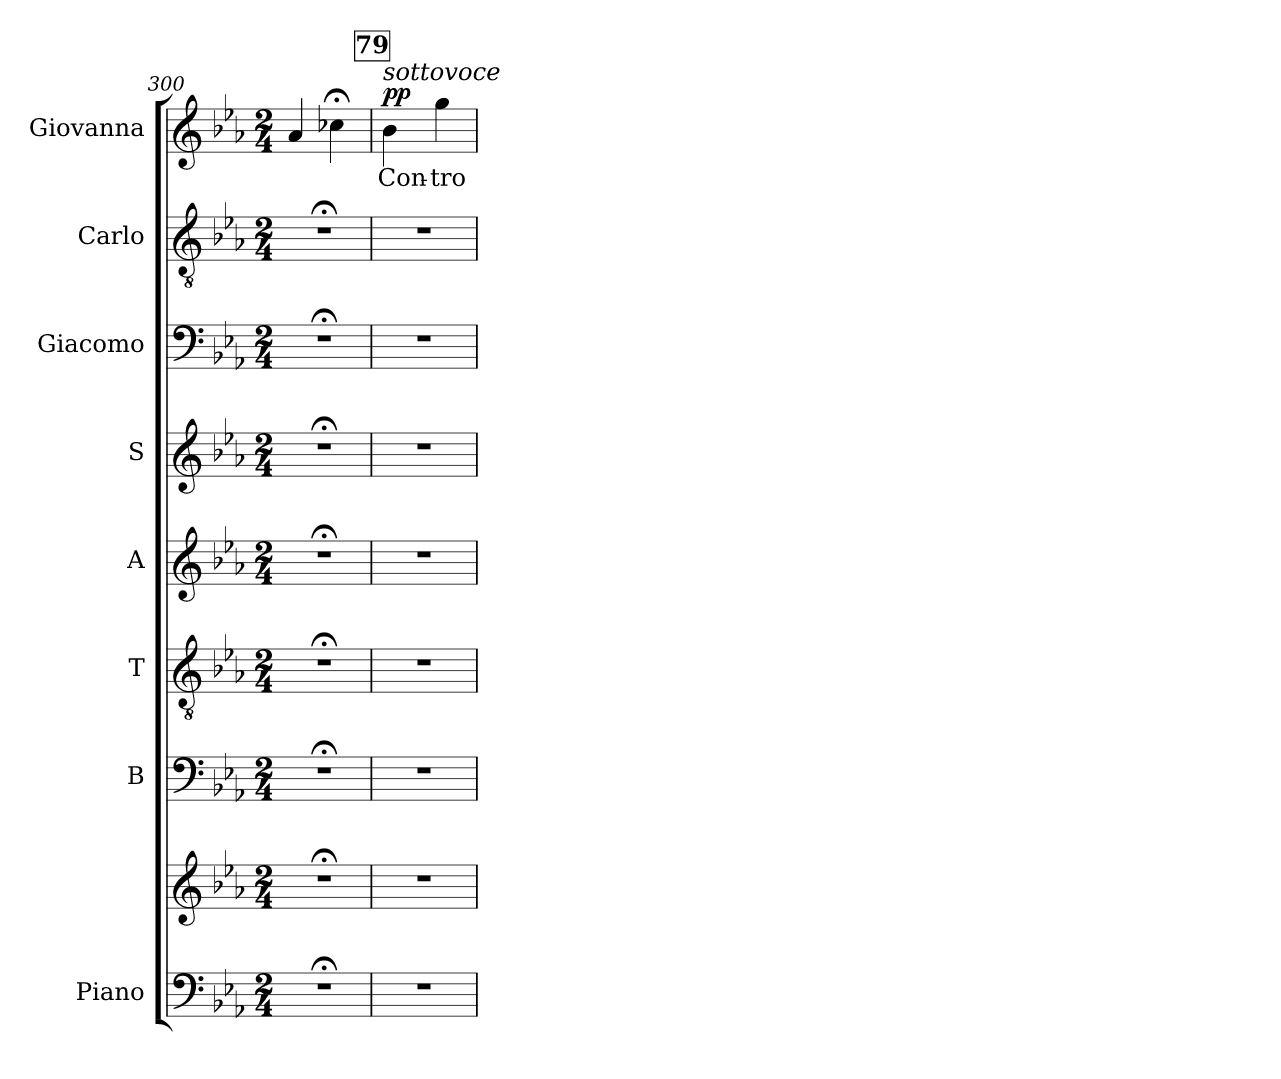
**kern	**kern	**kern	**kern	**kern	**kern	**kern	**kern	**kern	**text	**dynam
*part8	*part8	*part7	*part6	*part5	*part4	*part3	*part2	*part1	*part1	*part1
*staff9	*staff8	*staff7	*staff6	*staff5	*staff4	*staff3	*staff2	*staff1	*staff1	*staff1
*I"Piano	*	*I"B	*I"T	*I"A	*I"S	*I"Giacomo	*I"Carlo	*I"Giovanna	*	*
*I'Pno	*	*I'B	*I'T	*I'A	*I'S	*	*	*	*	*
*clefF4	*clefG2	*clefF4	*clefGv2	*clefG2	*clefG2	*clefF4	*clefGv2	*clefG2	*	*
*k[b-e-a-]	*k[b-e-a-]	*k[b-e-a-]	*k[b-e-a-]	*k[b-e-a-]	*k[b-e-a-]	*k[b-e-a-]	*k[b-e-a-]	*k[b-e-a-]	*	*
*M2/4	*M2/4	*M2/4	*M2/4	*M2/4	*M2/4	*M2/4	*M2/4	*M2/4	*	*
=300	=300	=300	=300	=300	=300	=300	=300	=300	=300	=300
2r;<	2r;<	2r;<	2r;<	2r;<	2r;<	2r;<	2r;<	4a-/	.	.
.	.	.	.	.	.	.	.	4cc-X;<\	.	.
!!LO:REH:place=s1:a:B:fs=14:t=79
=301	=301	=301	=301	=301	=301	=301	=301	=301	=301	=301
!	!	!	!	!	!	!	!	!LO:TX:a:i:t=sottovoce	!	!
!	!	!	!	!	!	!	!	!	!LO:LY:b	!LO:DY:a
2r	2r	2r	2r	2r	2r	2r	2r	4b-\	Con-	pp
!	!	!	!	!	!	!	!	!	!LO:LY:b	!
.	.	.	.	.	.	.	.	4gg\	-tro	.
=	=	=	=	=	=	=	=	=	=	=
*-	*-	*-	*-	*-	*-	*-	*-	*-	*-	*-
